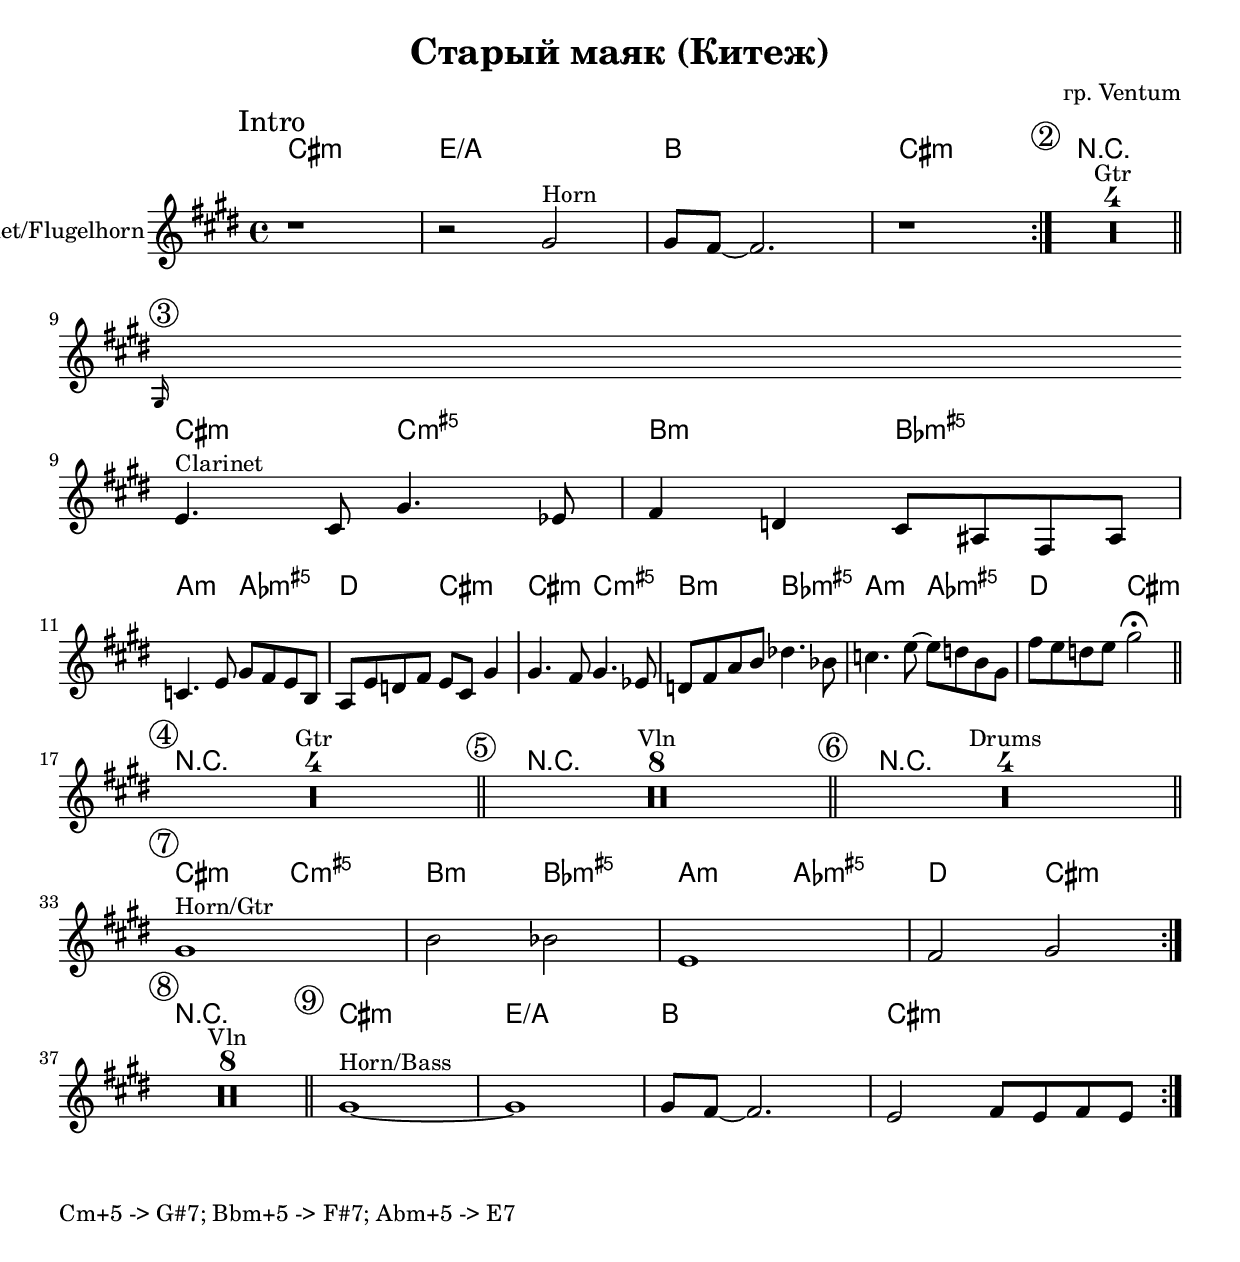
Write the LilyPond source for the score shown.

\version "2.18.2"

\header {
	title = "Старый маяк (Китеж)"
	composer = "гр. Ventum"
}

longBar = #(define-music-function (parser location ) ( ) #{ \once \override Staff.BarLine.bar-extent = #'(-3 . 3) #})

HrmA = \chordmode {b1:m %{g/d%} d/g a b:m}
HrmB = \chordmode {b2:m bes:m5+ | a:m as:m5+ | g:m ges:m5+ | c b:m |}


PIx = {
	\tag #'Harmony {
		\HrmA \HrmA 
	}
	\tag #'Voice {
		\mark \markup{\circle 1}
		%{
			\relative c'{
				e8 e dis16 cis gis8  e'8 e dis16 cis gis8 |  
				b16 d e8 cis a a' cis fis4~ | fis8 fis dis e cis dis b4 |
			}
		%}
		e'1 cis'1 b1 gis1 \longBar 
		e'2. e'16 fis' b'8 gis'2 a' fis'1 gis'1 \bar "||"
	}
}

PI = {
	\tag #'Harmony {
		\HrmA 
	}
	\tag #'Voice {
		\mark "Intro"
		\repeat volta 3{
			\relative c''{r1 | r2 gis2^"Horn" | gis8 fis~fis2. | r1 |}
		}
	}
}

PII = {
	\tag #'Harmony { R1*4 }
	\tag #'Voice {
		\mark \markup{\circle 2}
		R1*4^"Gtr"
		\bar "||"
	}
}

PIII = {
	\tag #'Harmony {
		\HrmB \HrmB
	}
	\tag #'Voice {
		\mark \markup{\circle 3}
		\relative c'{\grace gis16 e'4.^"Clarinet" cis8 gis'4. es8 | }
		\relative c'{fis4 d cis8 ais fis ais | c4. e8 gis8 fis e b | a8 e' d fis e8 cis gis'4 }
		\longBar
		\relative c''{gis4. fis8 gis4. es8 | d8 fis a b des4. bes8 | c4. e8 ~ e8 d b gis | }
		\relative c''{ fis8 e d e gis2 \fermata |  }
		\bar "||"
	}
}

PIV = {
	\tag #'Harmony { R1*4 }
	\tag #'Voice {
		\mark \markup{\circle 4}
		R1*4^"Gtr"
		\bar "||"
	}
}

PV = {
	\tag #'Harmony { R1*8 }
	\tag #'Voice {
		\mark \markup{\circle 5}
		R1*8^"Vln"
		\bar "||"
	}
}

PVI = {
	\tag #'Harmony { R1*4 }
	\tag #'Voice {
		\mark \markup{\circle 6}
		R1*4^"Drums"
		\bar "||"
	}
}

PVII = {
	\tag #'Harmony {
		\HrmB
	}
	\tag #'Voice {
		\mark \markup{\circle 7}
		\repeat volta 2{
			\relative c''{gis1^"Horn/Gtr" | b2 bes | e,1 | fis2 gis | }
		}
	}
}

PVIII = {
	\tag #'Harmony { R1*8 }
	\tag #'Voice {
		\mark \markup{\circle 8}
		R1*8^"Vln"
		\bar "||"
	}
}

PIX = {
	\tag #'Harmony {
		\HrmA
	}
	\tag #'Voice {
		\mark \markup{\circle 9}
		\repeat volta 2{
			\relative c''{gis1^"Horn/Bass" ~| gis1 | gis8 fis8~ fis2. | e2 fis8 e  fis e | }
		}
	}
}


Music = {
	\PI
	\PII
	\break
	\PIII
	\break
	\PIV
	\PV
	\PVI
	\break
	\PVII
	\break
	\PVIII
	\PIX
}

<<
	\new ChordNames{\transpose bes c{
		\keepWithTag #'Harmony \Music
	}}
	\new Staff{
		\clef treble 
		\time 4/4
		\key cis \minor
		\set Staff.instrumentName = "Clarinet/Flugelhorn"
		\compressFullBarRests
		\keepWithTag #'Voice \Music
	}
>>


\markup{
	\column{
		\line{"Cm+5 -> G#7; Bbm+5 -> F#7; Abm+5 -> E7"}
	}
}
